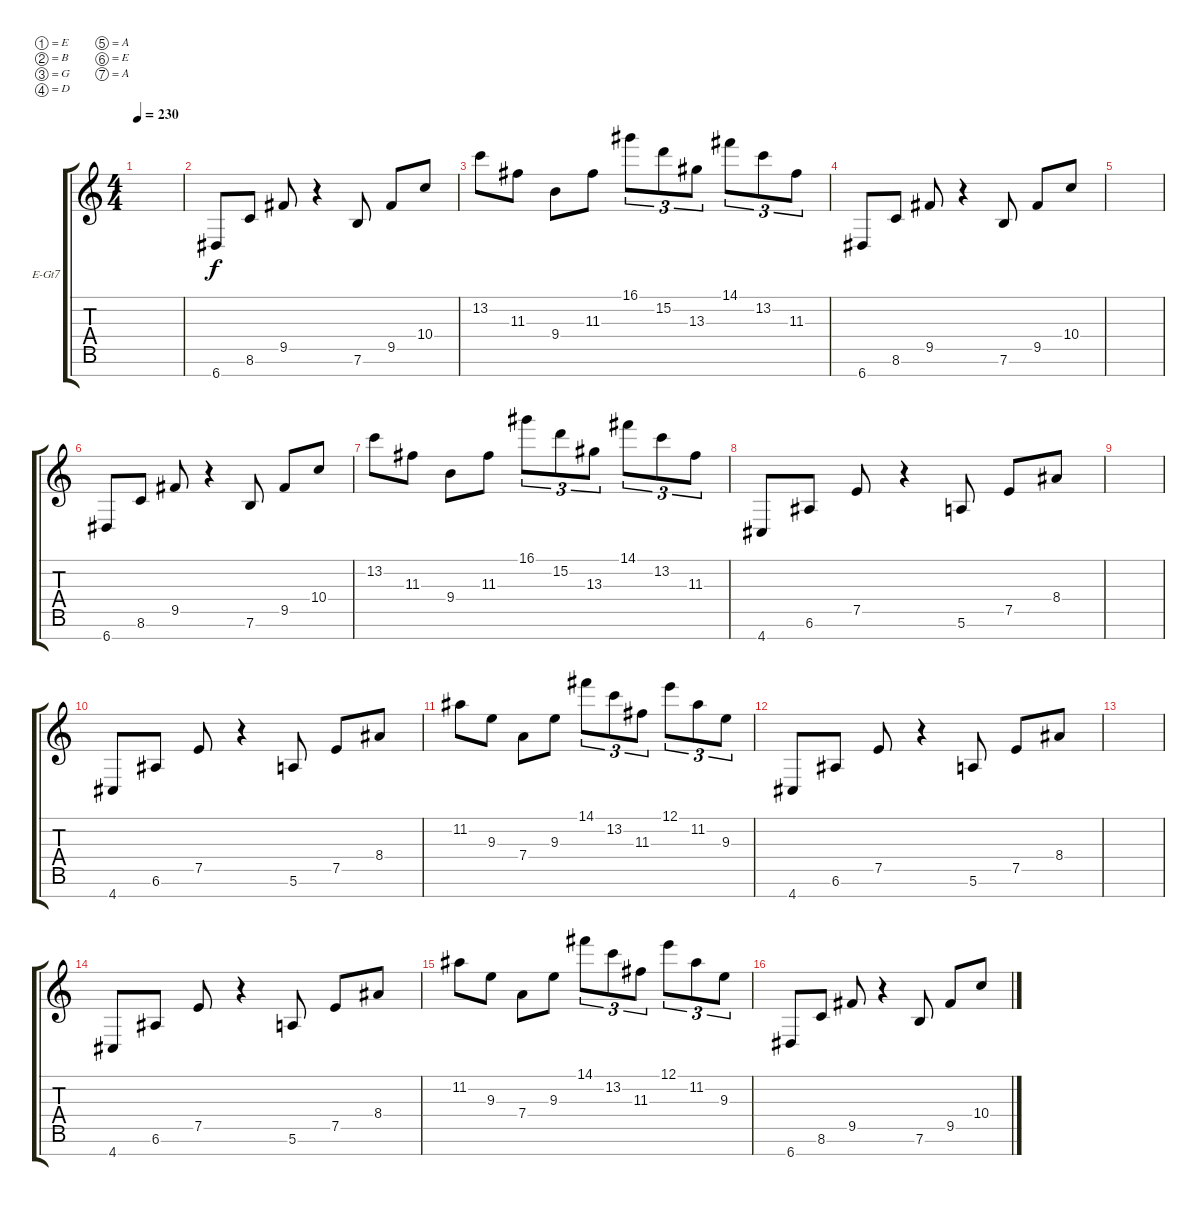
\defaultSystemsLayout 4
\bracketExtendMode groupsimilarinstruments
\firstSystemTrackNameOrientation horizontal
\otherSystemsTrackNameOrientation horizontal
\track ("Electric Guitar" "E-Gt7") {instrument distortionguitar}
\staff {score tabs}
\tuning (E4 B3 G3 D3 A2 E2 A1)
\ts (4 4)
\tempo 230
\clef g2
\ks c
|
6.7.8 8.6.8 9.5.8 r.4 7.6.8 9.5.8 10.4.8 |
13.2.8 11.3.8 9.4.8 11.3.8 16.1.8{tu (3 2)} 15.2.8{tu (3 2)} 13.3.8{tu (3 2)} 14.1.8{tu (3 2)} 13.2.8{tu (3 2)} 11.3.8{tu (3 2)} |
6.7.8 8.6.8 9.5.8 r.4 7.6.8 9.5.8 10.4.8 |
|
6.7.8 8.6.8 9.5.8 r.4 7.6.8 9.5.8 10.4.8 |
13.2.8 11.3.8 9.4.8 11.3.8 16.1.8{tu (3 2)} 15.2.8{tu (3 2)} 13.3.8{tu (3 2)} 14.1.8{tu (3 2)} 13.2.8{tu (3 2)} 11.3.8{tu (3 2)} |
4.7.8 6.6.8 7.5.8 r.4 5.6.8 7.5.8 8.4.8 |
|
4.7.8 6.6.8 7.5.8 r.4 5.6.8 7.5.8 8.4.8 |
11.2.8 9.3.8 7.4.8 9.3.8 14.1.8{tu (3 2)} 13.2.8{tu (3 2)} 11.3.8{tu (3 2)} 12.1.8{tu (3 2)} 11.2.8{tu (3 2)} 9.3.8{tu (3 2)} |
4.7.8 6.6.8 7.5.8 r.4 5.6.8 7.5.8 8.4.8 |
|
4.7.8 6.6.8 7.5.8 r.4 5.6.8 7.5.8 8.4.8 |
11.2.8 9.3.8 7.4.8 9.3.8 14.1.8{tu (3 2)} 13.2.8{tu (3 2)} 11.3.8{tu (3 2)} 12.1.8{tu (3 2)} 11.2.8{tu (3 2)} 9.3.8{tu (3 2)} |
6.7.8 8.6.8 9.5.8 r.4 7.6.8 9.5.8 10.4.8
